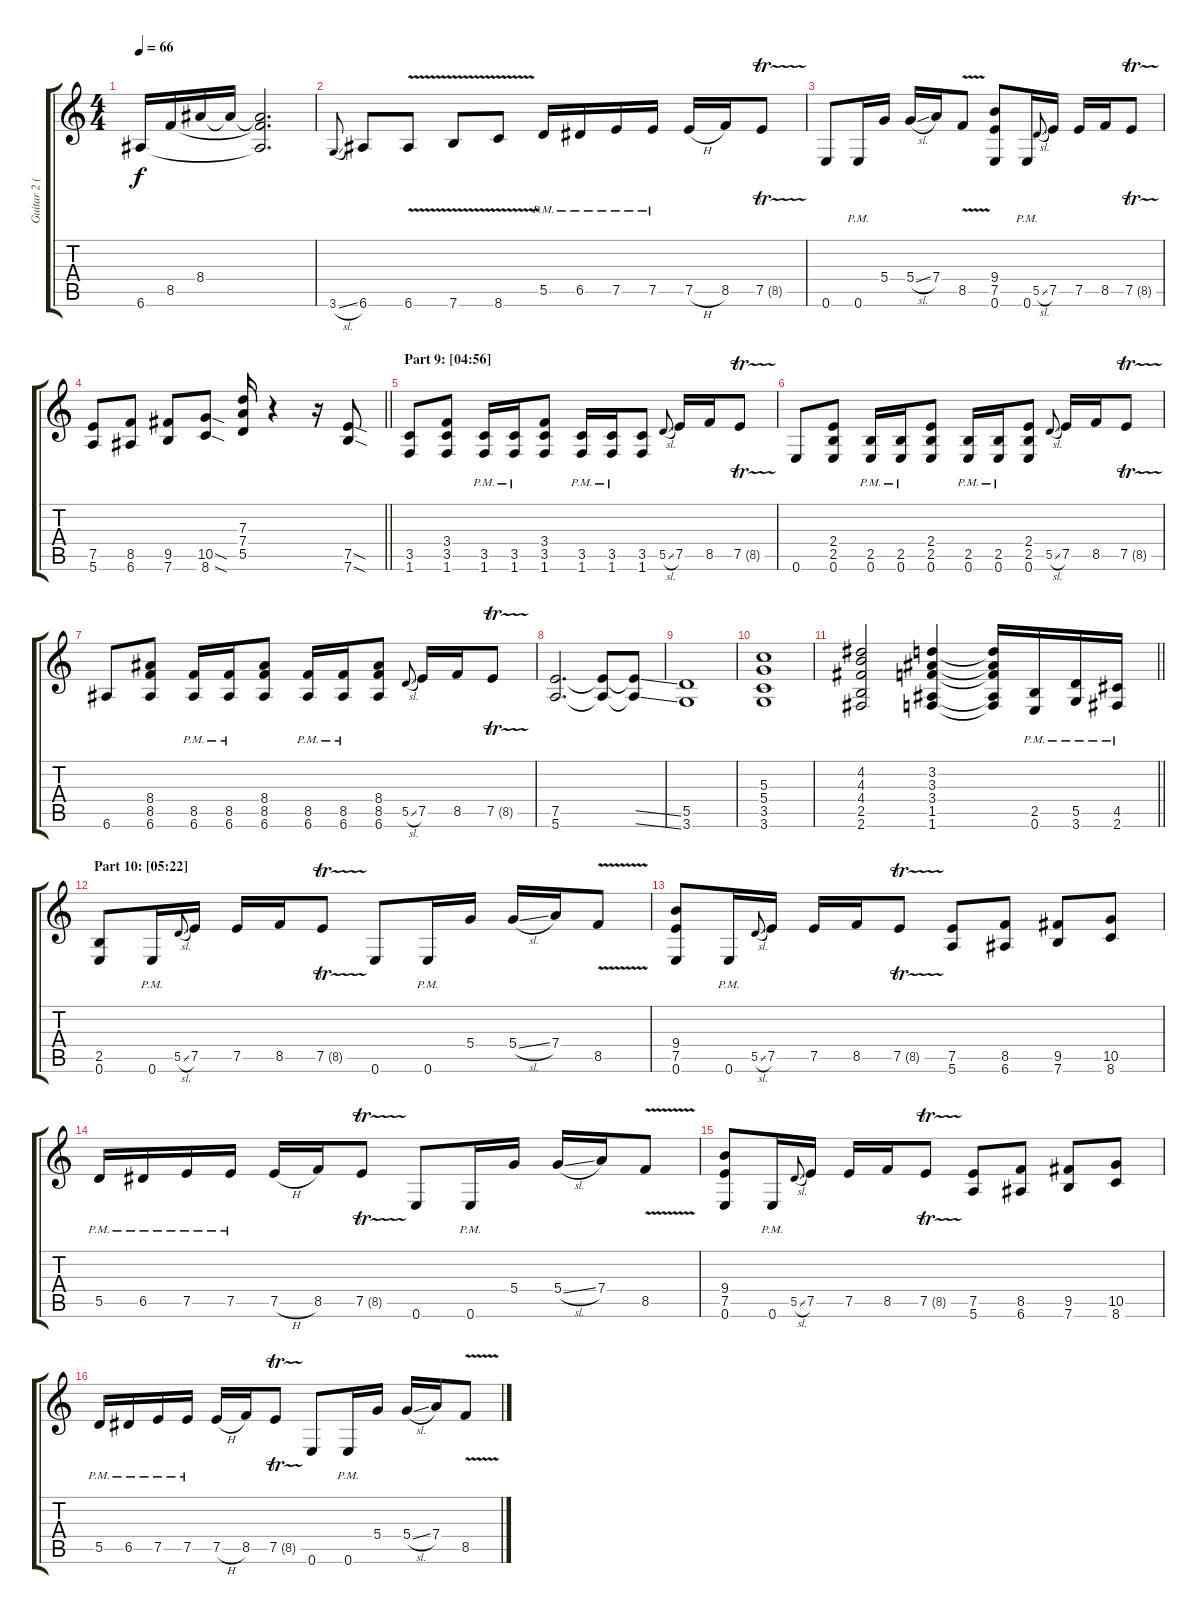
\track ("Guitar 2 (Distortion)" "Guitar 2 (") {instrument distortionguitar}
\staff {score tabs}
\tuning (E4 B3 G3 D3 A2 E2) {hide}
\ts (4 4)
\tempo 66
\clef g2
\ks c
6.6.16{dy f} 8.5.16 8.4.16 8.4{t}.16 (8.4{t} 8.5{t} 6.6{t}).2{d} |
3.6{sl}.8{gr onbeat} 6.6.8 6.6{v}.8 7.6{v}.8 8.6{v}.8 5.5{pm}.16 6.5{pm}.16 7.5{pm}.16 7.5{pm}.16 7.5{h}.16 8.5.16 7.5{tr (8 64)}.8 |
0.6.8 0.6{pm}.16 5.4.16 5.4{sl}.16 7.4.16 8.5{v}.8 (9.4 7.5 0.6).8 0.6{pm}.16 5.5{sl}.8{gr onbeat} 7.5.16 7.5.16 8.5.16 7.5{tr (8 64)}.8 |
\barLineRight lightlight
(7.5 5.6).8 (8.5 6.6).8 (9.5 7.6).8 (10.5{sod} 8.6{sod}).8 (7.3 7.4 5.5).16 r.4 r.16 (7.5{sod} 7.6{sod}).8 |
\section ("" "Part 9: [04:56]")
(3.5 1.6).8 (3.4 3.5 1.6).8 (3.5{pm} 1.6{pm}).16 (3.5{pm} 1.6{pm}).16 (3.4 3.5 1.6).8 (3.5{pm} 1.6{pm}).16 (3.5{pm} 1.6{pm}).16 (3.5 1.6).8 5.5{sl}.8{gr onbeat} 7.5.16 8.5.16 7.5{tr (8 64)}.8 |
0.6.8 (2.4 2.5 0.6).8 (2.5{pm} 0.6{pm}).16 (2.5{pm} 0.6{pm}).16 (2.4 2.5 0.6).8 (2.5{pm} 0.6{pm}).16 (2.5{pm} 0.6{pm}).16 (2.4 2.5 0.6).8 5.5{sl}.8{gr onbeat} 7.5.16 8.5.16 7.5{tr (8 64)}.8 |
6.6.8 (8.4 8.5 6.6).8 (8.5{pm} 6.6{pm}).16 (8.5{pm} 6.6{pm}).16 (8.4 8.5 6.6).8 (8.5{pm} 6.6{pm}).16 (8.5{pm} 6.6{pm}).16 (8.4 8.5 6.6).8 5.5{sl}.8{gr onbeat} 7.5.16 8.5.16 7.5{tr (8 64)}.8 |
(7.5 5.6).2{d} (7.5{t} 5.6{t}).8 (7.5{ss t} 5.6{ss t}).8 |
(5.5 3.6).1 |
(5.3 5.4 3.5 3.6).1 |
\barLineRight lightlight
(4.2 4.3 4.4 2.5 2.6).2 (3.2 3.3 3.4 1.5 1.6).4 (3.2{t} 3.3{t} 3.4{t} 1.5{t} 1.6{t}).16 (2.5{pm} 0.6{pm}).16 (5.5{pm} 3.6{pm}).16 (4.5{pm} 2.6{pm}).16 |
\section ("" "Part 10: [05:22]")
(2.5 0.6).8 0.6{pm}.16 5.5{sl}.8{gr onbeat} 7.5.16 7.5.16 8.5.16 7.5{tr (8 64)}.8 0.6.8 0.6{pm}.16 5.4.16 5.4{sl}.16 7.4.16 8.5{v}.8 |
(9.4 7.5 0.6).8 0.6{pm}.16 5.5{sl}.8{gr onbeat} 7.5.16 7.5.16 8.5.16 7.5{tr (8 64)}.8 (7.5 5.6).8 (8.5 6.6).8 (9.5 7.6).8 (10.5 8.6).8 |
5.5{pm}.16 6.5{pm}.16 7.5{pm}.16 7.5{pm}.16 7.5{h}.16 8.5.16 7.5{tr (8 64)}.8 0.6.8 0.6{pm}.16 5.4.16 5.4{sl}.16 7.4.16 8.5{v}.8 |
(9.4 7.5 0.6).8 0.6{pm}.16 5.5{sl}.8{gr onbeat} 7.5.16 7.5.16 8.5.16 7.5{tr (8 64)}.8 (7.5 5.6).8 (8.5 6.6).8 (9.5 7.6).8 (10.5 8.6).8 |
5.5{pm}.16 6.5{pm}.16 7.5{pm}.16 7.5{pm}.16 7.5{h}.16 8.5.16 7.5{tr (8 64)}.8 0.6.8 0.6{pm}.16 5.4.16 5.4{sl}.16 7.4.16 8.5{v}.8
